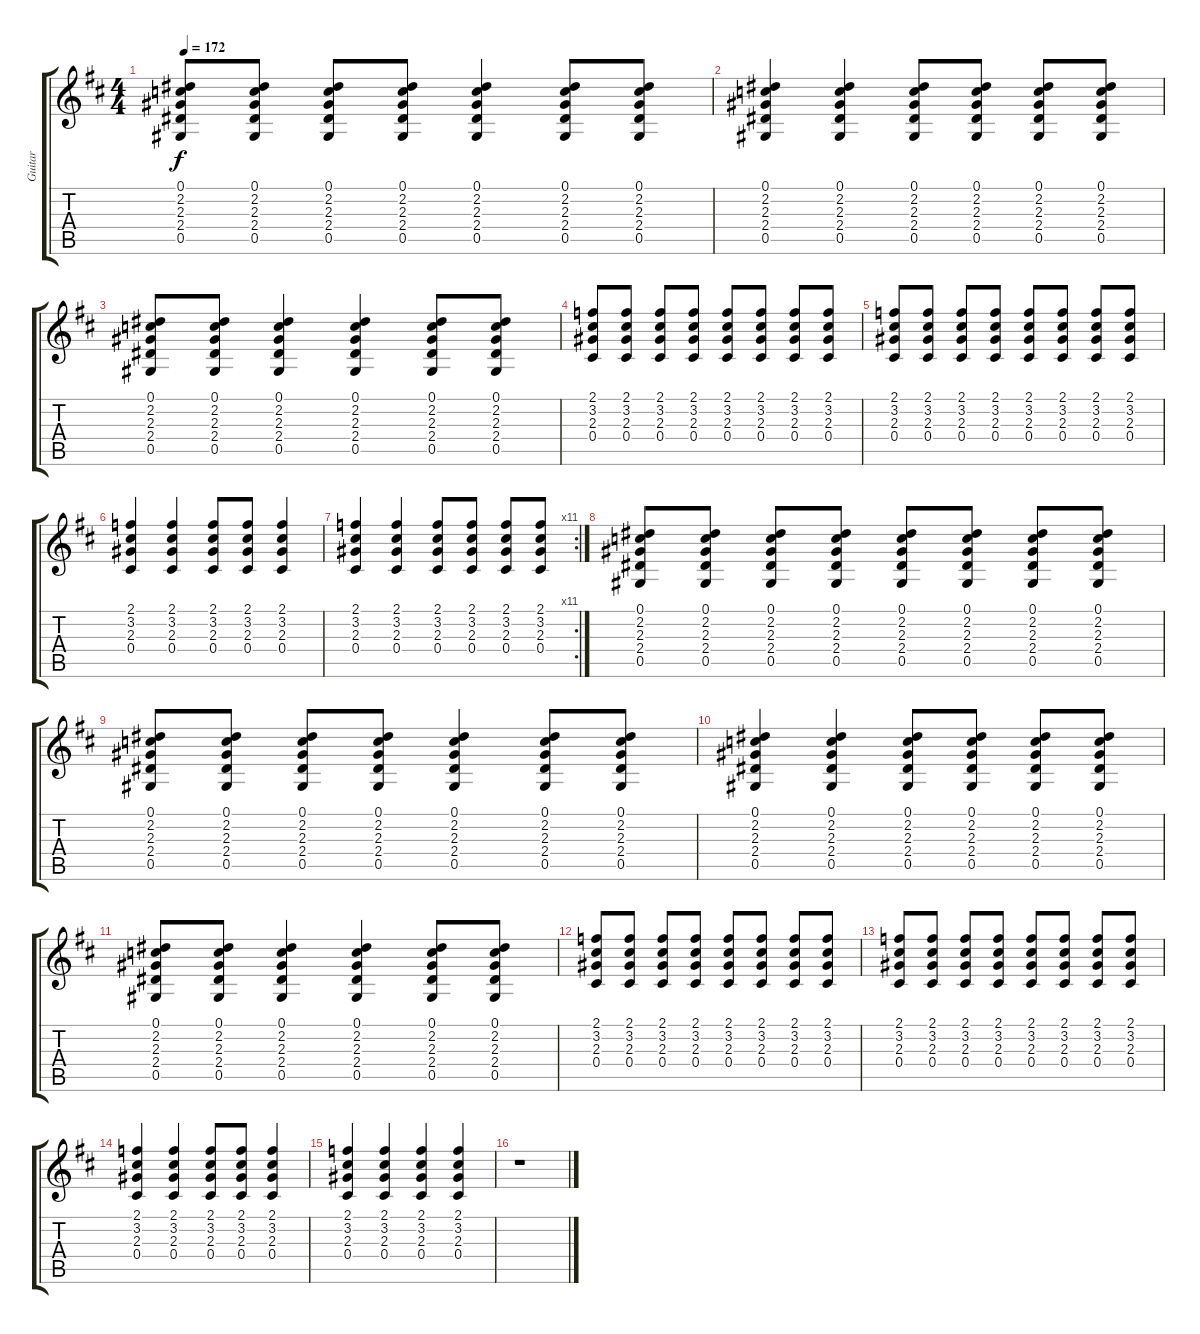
\track ("Guitar" "Guitar") {instrument acousticguitarsteel}
\staff {score tabs}
\tuning (Eb4 Bb3 Gb3 Db3 Ab2 Eb2) {hide}
\ts (4 4)
\tempo 172
\clef g2
\ks d
(0.1 2.2 2.3 2.4 0.5).8{dy f} (0.1 2.2 2.3 2.4 0.5).8 (0.1 2.2 2.3 2.4 0.5).8 (0.1 2.2 2.3 2.4 0.5).8 (0.1 2.2 2.3 2.4 0.5).4 (0.1 2.2 2.3 2.4 0.5).8 (0.1 2.2 2.3 2.4 0.5).8 |
(0.1 2.2 2.3 2.4 0.5).4 (0.1 2.2 2.3 2.4 0.5).4 (0.1 2.2 2.3 2.4 0.5).8 (0.1 2.2 2.3 2.4 0.5).8 (0.1 2.2 2.3 2.4 0.5).8 (0.1 2.2 2.3 2.4 0.5).8 |
(0.1 2.2 2.3 2.4 0.5).8 (0.1 2.2 2.3 2.4 0.5).8 (0.1 2.2 2.3 2.4 0.5).4 (0.1 2.2 2.3 2.4 0.5).4 (0.1 2.2 2.3 2.4 0.5).8 (0.1 2.2 2.3 2.4 0.5).8 |
(2.1 3.2 2.3 0.4).8 (2.1 3.2 2.3 0.4).8 (2.1 3.2 2.3 0.4).8 (2.1 3.2 2.3 0.4).8 (2.1 3.2 2.3 0.4).8 (2.1 3.2 2.3 0.4).8 (2.1 3.2 2.3 0.4).8 (2.1 3.2 2.3 0.4).8 |
(2.1 3.2 2.3 0.4).8 (2.1 3.2 2.3 0.4).8 (2.1 3.2 2.3 0.4).8 (2.1 3.2 2.3 0.4).8 (2.1 3.2 2.3 0.4).8 (2.1 3.2 2.3 0.4).8 (2.1 3.2 2.3 0.4).8 (2.1 3.2 2.3 0.4).8 |
(2.1 3.2 2.3 0.4).4 (2.1 3.2 2.3 0.4).4 (2.1 3.2 2.3 0.4).8 (2.1 3.2 2.3 0.4).8 (2.1 3.2 2.3 0.4).4 |
\rc 11
(2.1 3.2 2.3 0.4).4 (2.1 3.2 2.3 0.4).4 (2.1 3.2 2.3 0.4).8 (2.1 3.2 2.3 0.4).8 (2.1 3.2 2.3 0.4).8 (2.1 3.2 2.3 0.4).8 |
(0.1 2.2 2.3 2.4 0.5).8 (0.1 2.2 2.3 2.4 0.5).8 (0.1 2.2 2.3 2.4 0.5).8 (0.1 2.2 2.3 2.4 0.5).8 (0.1 2.2 2.3 2.4 0.5).8 (0.1 2.2 2.3 2.4 0.5).8 (0.1 2.2 2.3 2.4 0.5).8 (0.1 2.2 2.3 2.4 0.5).8 |
(0.1 2.2 2.3 2.4 0.5).8 (0.1 2.2 2.3 2.4 0.5).8 (0.1 2.2 2.3 2.4 0.5).8 (0.1 2.2 2.3 2.4 0.5).8 (0.1 2.2 2.3 2.4 0.5).4 (0.1 2.2 2.3 2.4 0.5).8 (0.1 2.2 2.3 2.4 0.5).8 |
(0.1 2.2 2.3 2.4 0.5).4 (0.1 2.2 2.3 2.4 0.5).4 (0.1 2.2 2.3 2.4 0.5).8 (0.1 2.2 2.3 2.4 0.5).8 (0.1 2.2 2.3 2.4 0.5).8 (0.1 2.2 2.3 2.4 0.5).8 |
(0.1 2.2 2.3 2.4 0.5).8 (0.1 2.2 2.3 2.4 0.5).8 (0.1 2.2 2.3 2.4 0.5).4 (0.1 2.2 2.3 2.4 0.5).4 (0.1 2.2 2.3 2.4 0.5).8 (0.1 2.2 2.3 2.4 0.5).8 |
(2.1 3.2 2.3 0.4).8 (2.1 3.2 2.3 0.4).8 (2.1 3.2 2.3 0.4).8 (2.1 3.2 2.3 0.4).8 (2.1 3.2 2.3 0.4).8 (2.1 3.2 2.3 0.4).8 (2.1 3.2 2.3 0.4).8 (2.1 3.2 2.3 0.4).8 |
(2.1 3.2 2.3 0.4).8 (2.1 3.2 2.3 0.4).8 (2.1 3.2 2.3 0.4).8 (2.1 3.2 2.3 0.4).8 (2.1 3.2 2.3 0.4).8 (2.1 3.2 2.3 0.4).8 (2.1 3.2 2.3 0.4).8 (2.1 3.2 2.3 0.4).8 |
(2.1 3.2 2.3 0.4).4 (2.1 3.2 2.3 0.4).4 (2.1 3.2 2.3 0.4).8 (2.1 3.2 2.3 0.4).8 (2.1 3.2 2.3 0.4).4 |
(2.1 3.2 2.3 0.4).4 (2.1 3.2 2.3 0.4).4 (2.1 3.2 2.3 0.4).4 (2.1 3.2 2.3 0.4).4 |
r.1
